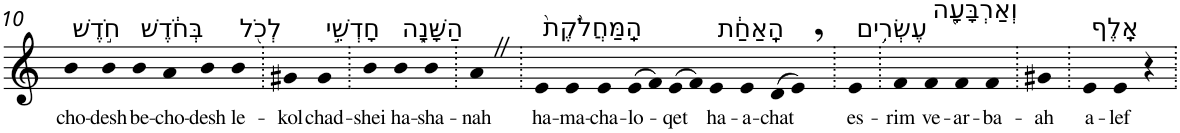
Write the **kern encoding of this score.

**kern	**text
*part1	*part1
*staff1	*staff1
*I"Piano	*
*I'Pno	*
!!LO:PB:g=z
*clefG2	*
*k[]	*
=10	=10
!LO:TX:a:t=חֹ֣דֶשׁ	!
!	!LO:LY:b
4b	cho-
!	!LO:LY:b
4b	-desh
!LO:TX:a:t=בְּחֹ֔דֶשׁ	!
!	!LO:LY:b
4b	be-
!	!LO:LY:b
4a	-cho-
!	!LO:LY:b
4b	-desh
!LO:TX:a:t=לְכֹ֖ל	!
!	!LO:LY:b
4b	le-
=11.	=11.
!	!LO:LY:b
4g#X	-kol
!LO:TX:a:t=חָדְשֵׁ֣י	!
!	!LO:LY:b
4g#	chad-
=12.	=12.
!	!LO:LY:b
4b	-shei
!LO:TX:a:t=הַשָּׁנָ֑ה	!
!	!LO:LY:b
4b	ha-
!	!LO:LY:b
4b	-sha-
=13.	=13.
!	!LO:LY:b
4aZ	-nah
=14.	=14.
!LO:TX:a:t=הַֽמַּחֲלֹ֙קֶת֙	!
!	!LO:LY:b
4e	ha-
!	!LO:LY:b
4e	-ma-
!	!LO:LY:b
4e	-cha-
!	!LO:LY:b
(>8e	-lo-
8f)	.
!	!LO:LY:b
(>8e	-qet
8f)	.
!LO:TX:a:t=הָֽאַחַ֔ת	!
!	!LO:LY:b
4e	ha-
!	!LO:LY:b
4e	-a-
!	!LO:LY:b
(>8d	-chat
8e,)	.
=15.	=15.
!LO:TX:a:t=עֶשְׂרִ֥ים	!
!	!LO:LY:b
4e	es-
=16.	=16.
!	!LO:LY:b
4f	-rim
!LO:TX:a:t=וְאַרְבָּעָ֖ה	!
!	!LO:LY:b
4f	ve-
!	!LO:LY:b
4f	-ar-
!	!LO:LY:b
4f	-ba-
=17.	=17.
!	!LO:LY:b
4g#X	-ah
=18.	=18.
!LO:TX:a:t=אָֽלֶף	!
!	!LO:LY:b
4e	a-
!	!LO:LY:b
4e	-lef
4r	.
=.	=.
*-	*-
